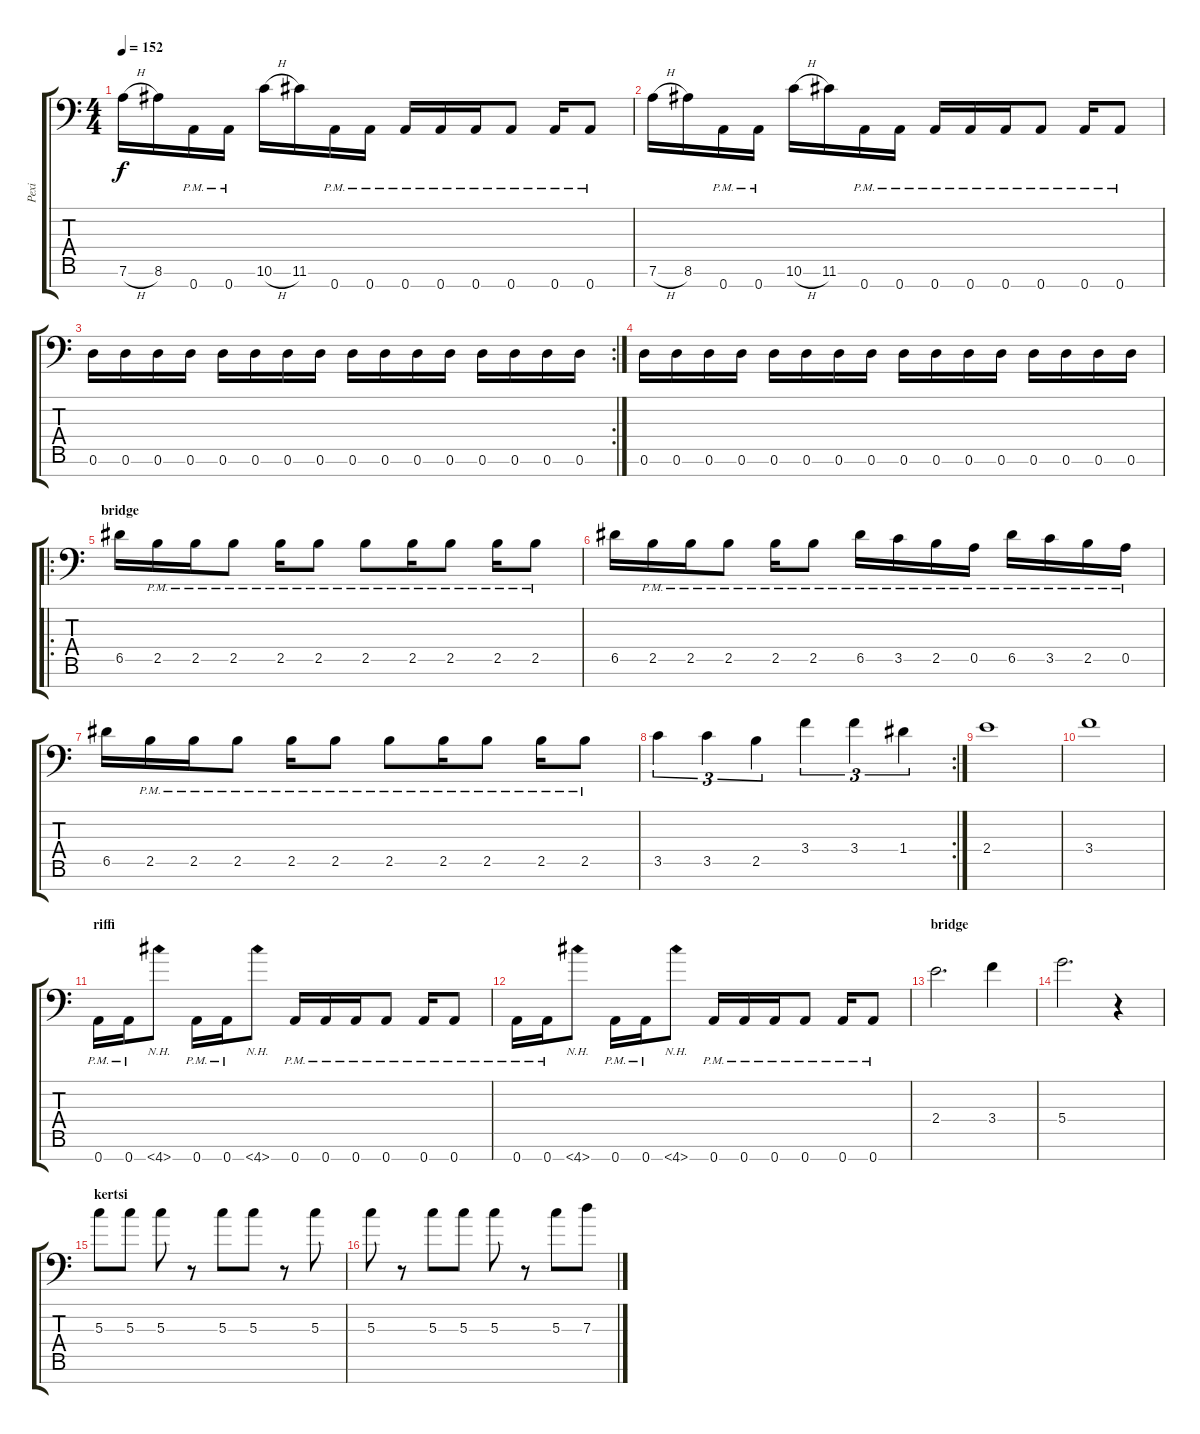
\track ("Pexi" "Pexi") {instrument distortionguitar}
\staff {score tabs}
\tuning (E4 B3 G3 D3 A2 D2 A1) {hide}
\ts (4 4)
\tempo 152
\clef f4
\ks c
7.6{h}.16{dy f} 8.6.16 0.7{pm}.16 0.7{pm}.16 10.6{h}.16 11.6.16 0.7{pm}.16 0.7{pm}.16 0.7{pm}.16 0.7{pm}.16 0.7{pm}.16 0.7{pm}.8 0.7{pm}.16 0.7{pm}.8 |
7.6{h}.16 8.6.16 0.7{pm}.16 0.7{pm}.16 10.6{h}.16 11.6.16 0.7{pm}.16 0.7{pm}.16 0.7{pm}.16 0.7{pm}.16 0.7{pm}.16 0.7{pm}.8 0.7{pm}.16 0.7{pm}.8 |
\rc 2
0.6.16 0.6.16 0.6.16 0.6.16 0.6.16 0.6.16 0.6.16 0.6.16 0.6.16 0.6.16 0.6.16 0.6.16 0.6.16 0.6.16 0.6.16 0.6.16 |
0.6.16 0.6.16 0.6.16 0.6.16 0.6.16 0.6.16 0.6.16 0.6.16 0.6.16 0.6.16 0.6.16 0.6.16 0.6.16 0.6.16 0.6.16 0.6.16 |
\ro
\section ("" "bridge")
6.5.16 2.5{pm}.16 2.5{pm}.16 2.5{pm}.8 2.5{pm}.16 2.5{pm}.8 2.5{pm}.8 2.5{pm}.16 2.5{pm}.8 2.5{pm}.16 2.5{pm}.8 |
6.5.16 2.5{pm}.16 2.5{pm}.16 2.5{pm}.8 2.5{pm}.16 2.5{pm}.8 6.5{pm}.16 3.5{pm}.16 2.5{pm}.16 0.5{pm}.16 6.5{pm}.16 3.5{pm}.16 2.5{pm}.16 0.5{pm}.16 |
6.5.16 2.5{pm}.16 2.5{pm}.16 2.5{pm}.8 2.5{pm}.16 2.5{pm}.8 2.5{pm}.8 2.5{pm}.16 2.5{pm}.8 2.5{pm}.16 2.5{pm}.8 |
\rc 2
3.5.4{tu (3 2)} 3.5.4{tu (3 2)} 2.5.4{tu (3 2)} 3.4.4{tu (3 2)} 3.4.4{tu (3 2)} 1.4.4{tu (3 2)} |
2.4.1 |
3.4.1 |
\section ("" "riffi")
0.7{pm}.16 0.7{pm}.16 4.7{nh}.8 0.7{pm}.16 0.7{pm}.16 4.7{nh}.8 0.7{pm}.16 0.7{pm}.16 0.7{pm}.16 0.7{pm}.8 0.7{pm}.16 0.7{pm}.8 |
0.7{pm}.16 0.7{pm}.16 4.7{nh}.8 0.7{pm}.16 0.7{pm}.16 4.7{nh}.8 0.7{pm}.16 0.7{pm}.16 0.7{pm}.16 0.7{pm}.8 0.7{pm}.16 0.7{pm}.8 |
\section ("" "bridge")
2.4.2{d} 3.4.4 |
5.4.2{d} r.4 |
\section ("" "kertsi")
5.3.8 5.3.8 5.3.8 r.8 5.3.8 5.3.8 r.8 5.3.8 |
5.3.8 r.8 5.3.8 5.3.8 5.3.8 r.8 5.3.8 7.3{ss}.8
